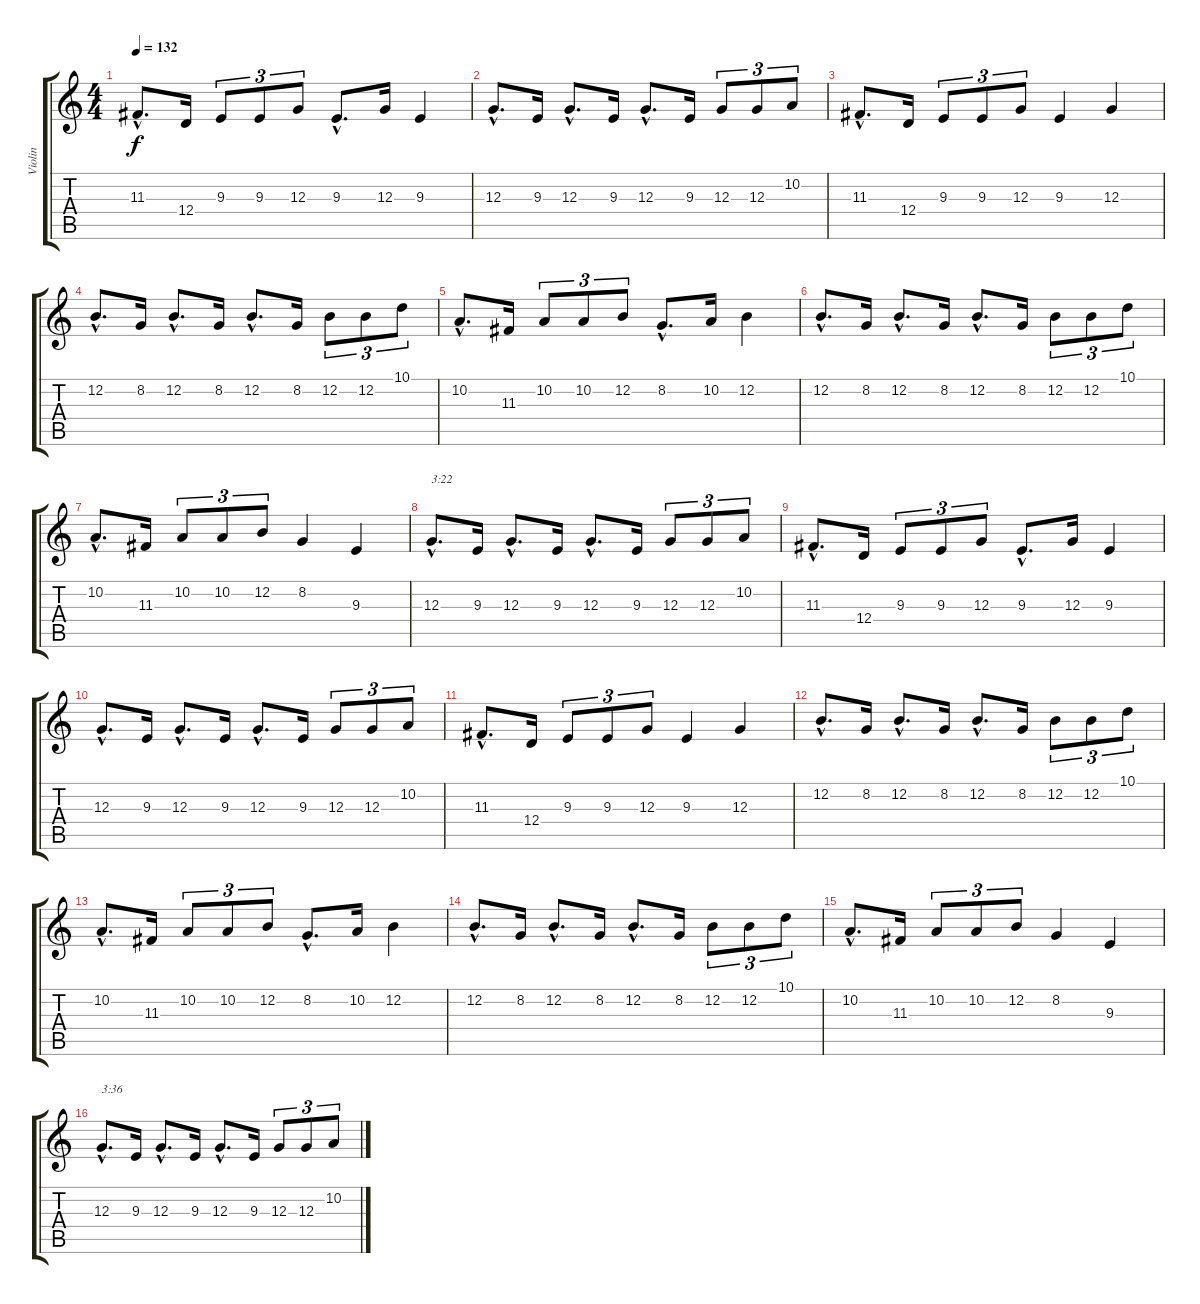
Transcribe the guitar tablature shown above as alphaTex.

\track ("Violin" "Violin") {instrument violin}
\staff {score tabs}
\tuning (E4 B3 G3 D3 A2 E2) {hide}
\ts (4 4)
\tempo 132
\clef g2
\ks c
11.3{hac}.8{d dy f} 12.4.16 9.3.8{tu (3 2)} 9.3.8{tu (3 2)} 12.3.8{tu (3 2)} 9.3{hac}.8{d} 12.3.16 9.3.4 |
12.3{hac}.8{d} 9.3.16 12.3{hac}.8{d} 9.3.16 12.3{hac}.8{d} 9.3.16 12.3.8{tu (3 2)} 12.3.8{tu (3 2)} 10.2.8{tu (3 2)} |
11.3{hac}.8{d} 12.4.16 9.3.8{tu (3 2)} 9.3.8{tu (3 2)} 12.3.8{tu (3 2)} 9.3.4 12.3.4 |
12.2{hac}.8{d} 8.2.16 12.2{hac}.8{d} 8.2.16 12.2{hac}.8{d} 8.2.16 12.2.8{tu (3 2)} 12.2.8{tu (3 2)} 10.1.8{tu (3 2)} |
10.2{hac}.8{d} 11.3.16 10.2.8{tu (3 2)} 10.2.8{tu (3 2)} 12.2.8{tu (3 2)} 8.2{hac}.8{d} 10.2.16 12.2.4 |
12.2{hac}.8{d} 8.2.16 12.2{hac}.8{d} 8.2.16 12.2{hac}.8{d} 8.2.16 12.2.8{tu (3 2)} 12.2.8{tu (3 2)} 10.1.8{tu (3 2)} |
10.2{hac}.8{d} 11.3.16 10.2.8{tu (3 2)} 10.2.8{tu (3 2)} 12.2.8{tu (3 2)} 8.2.4 9.3.4 |
12.3{hac}.8{d txt "3:22"} 9.3.16 12.3{hac}.8{d} 9.3.16 12.3{hac}.8{d} 9.3.16 12.3.8{tu (3 2)} 12.3.8{tu (3 2)} 10.2.8{tu (3 2)} |
11.3{hac}.8{d} 12.4.16 9.3.8{tu (3 2)} 9.3.8{tu (3 2)} 12.3.8{tu (3 2)} 9.3{hac}.8{d} 12.3.16 9.3.4 |
12.3{hac}.8{d} 9.3.16 12.3{hac}.8{d} 9.3.16 12.3{hac}.8{d} 9.3.16 12.3.8{tu (3 2)} 12.3.8{tu (3 2)} 10.2.8{tu (3 2)} |
11.3{hac}.8{d} 12.4.16 9.3.8{tu (3 2)} 9.3.8{tu (3 2)} 12.3.8{tu (3 2)} 9.3.4 12.3.4 |
12.2{hac}.8{d} 8.2.16 12.2{hac}.8{d} 8.2.16 12.2{hac}.8{d} 8.2.16 12.2.8{tu (3 2)} 12.2.8{tu (3 2)} 10.1.8{tu (3 2)} |
10.2{hac}.8{d} 11.3.16 10.2.8{tu (3 2)} 10.2.8{tu (3 2)} 12.2.8{tu (3 2)} 8.2{hac}.8{d} 10.2.16 12.2.4 |
12.2{hac}.8{d} 8.2.16 12.2{hac}.8{d} 8.2.16 12.2{hac}.8{d} 8.2.16 12.2.8{tu (3 2)} 12.2.8{tu (3 2)} 10.1.8{tu (3 2)} |
10.2{hac}.8{d} 11.3.16 10.2.8{tu (3 2)} 10.2.8{tu (3 2)} 12.2.8{tu (3 2)} 8.2.4 9.3.4 |
12.3{hac}.8{d txt "3:36"} 9.3.16 12.3{hac}.8{d} 9.3.16 12.3{hac}.8{d} 9.3.16 12.3.8{tu (3 2)} 12.3.8{tu (3 2)} 10.2.8{tu (3 2)}
